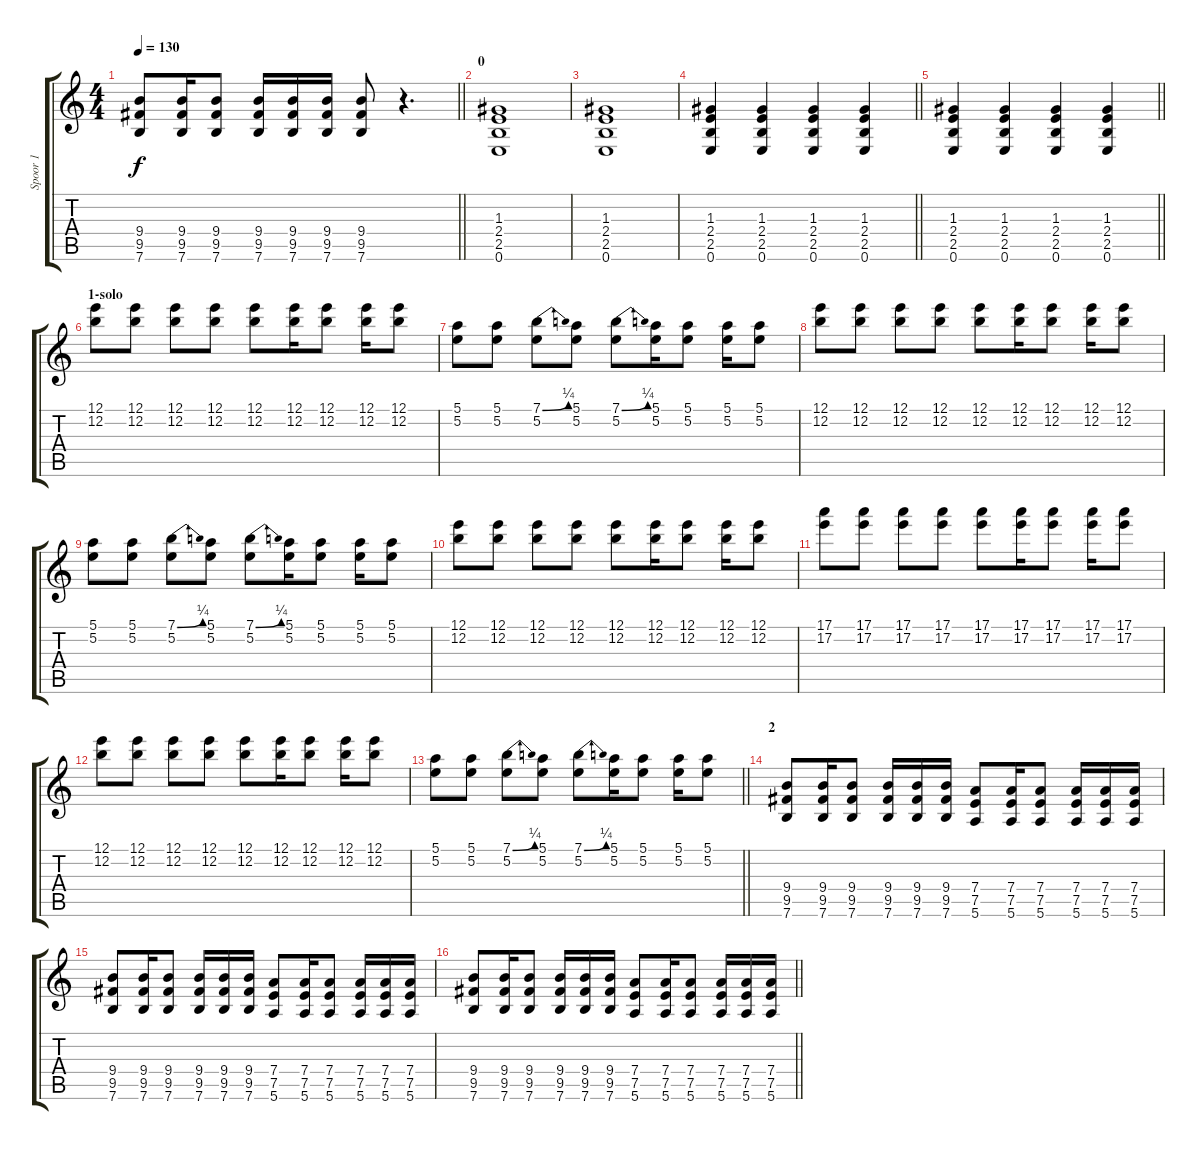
\track ("Spoor 1" "Spoor 1") {instrument overdrivenguitar}
\staff {score tabs}
\tuning (E4 B3 G3 D3 A2 E2) {hide}
\ts (4 4)
\tempo 130
\clef g2
\barLineRight lightlight
\ks c
(9.4 9.5 7.6).8{dy f} (9.4 9.5 7.6).16 (9.4 9.5 7.6).8 (9.4 9.5 7.6).16 (9.4 9.5 7.6).16 (9.4 9.5 7.6).16 (9.4 9.5 7.6).8 r.4{d} |
\section ("" "0")
(1.3 2.4 2.5 0.6).1 |
(1.3 2.4 2.5 0.6).1 |
\barLineRight lightlight
(1.3 2.4 2.5 0.6).4 (1.3 2.4 2.5 0.6).4 (1.3 2.4 2.5 0.6).4 (1.3 2.4 2.5 0.6).4 |
\barLineRight lightlight
(1.3 2.4 2.5 0.6).4 (1.3 2.4 2.5 0.6).4 (1.3 2.4 2.5 0.6).4 (1.3 2.4 2.5 0.6).4 |
\section ("" "1-solo")
(12.1 12.2).8 (12.1 12.2).8 (12.1 12.2).8 (12.1 12.2).8 (12.1 12.2).8 (12.1 12.2).16 (12.1 12.2).8 (12.1 12.2).16 (12.1 12.2).8 |
(5.1 5.2).8 (5.1 5.2).8 (7.1{be (bend 0 0 60 1)} 5.2).8 (5.1 5.2).8 (7.1{be (bend 0 0 60 1)} 5.2).8 (5.1 5.2).16 (5.1 5.2).8 (5.1 5.2).16 (5.1 5.2).8 |
(12.1 12.2).8 (12.1 12.2).8 (12.1 12.2).8 (12.1 12.2).8 (12.1 12.2).8 (12.1 12.2).16 (12.1 12.2).8 (12.1 12.2).16 (12.1 12.2).8 |
(5.1 5.2).8 (5.1 5.2).8 (7.1{be (bend 0 0 60 1)} 5.2).8 (5.1 5.2).8 (7.1{be (bend 0 0 60 1)} 5.2).8 (5.1 5.2).16 (5.1 5.2).8 (5.1 5.2).16 (5.1 5.2).8 |
(12.1 12.2).8 (12.1 12.2).8 (12.1 12.2).8 (12.1 12.2).8 (12.1 12.2).8 (12.1 12.2).16 (12.1 12.2).8 (12.1 12.2).16 (12.1 12.2).8 |
(17.1 17.2).8 (17.1 17.2).8 (17.1 17.2).8 (17.1 17.2).8 (17.1 17.2).8 (17.1 17.2).16 (17.1 17.2).8 (17.1 17.2).16 (17.1 17.2).8 |
(12.1 12.2).8 (12.1 12.2).8 (12.1 12.2).8 (12.1 12.2).8 (12.1 12.2).8 (12.1 12.2).16 (12.1 12.2).8 (12.1 12.2).16 (12.1 12.2).8 |
\barLineRight lightlight
(5.1 5.2).8 (5.1 5.2).8 (7.1{be (bend 0 0 60 1)} 5.2).8 (5.1 5.2).8 (7.1{be (bend 0 0 60 1)} 5.2).8 (5.1 5.2).16 (5.1 5.2).8 (5.1 5.2).16 (5.1 5.2).8 |
\section ("" "2")
(9.4 9.5 7.6).8 (9.4 9.5 7.6).16 (9.4 9.5 7.6).8 (9.4 9.5 7.6).16 (9.4 9.5 7.6).16 (9.4 9.5 7.6).16 (7.4 7.5 5.6).8 (7.4 7.5 5.6).16 (7.4 7.5 5.6).8 (7.4 7.5 5.6).16 (7.4 7.5 5.6).16 (7.4 7.5 5.6).16 |
(9.4 9.5 7.6).8 (9.4 9.5 7.6).16 (9.4 9.5 7.6).8 (9.4 9.5 7.6).16 (9.4 9.5 7.6).16 (9.4 9.5 7.6).16 (7.4 7.5 5.6).8 (7.4 7.5 5.6).16 (7.4 7.5 5.6).8 (7.4 7.5 5.6).16 (7.4 7.5 5.6).16 (7.4 7.5 5.6).16 |
\barLineRight lightlight
(9.4 9.5 7.6).8 (9.4 9.5 7.6).16 (9.4 9.5 7.6).8 (9.4 9.5 7.6).16 (9.4 9.5 7.6).16 (9.4 9.5 7.6).16 (7.4 7.5 5.6).8 (7.4 7.5 5.6).16 (7.4 7.5 5.6).8 (7.4 7.5 5.6).16 (7.4 7.5 5.6).16 (7.4 7.5 5.6).16
